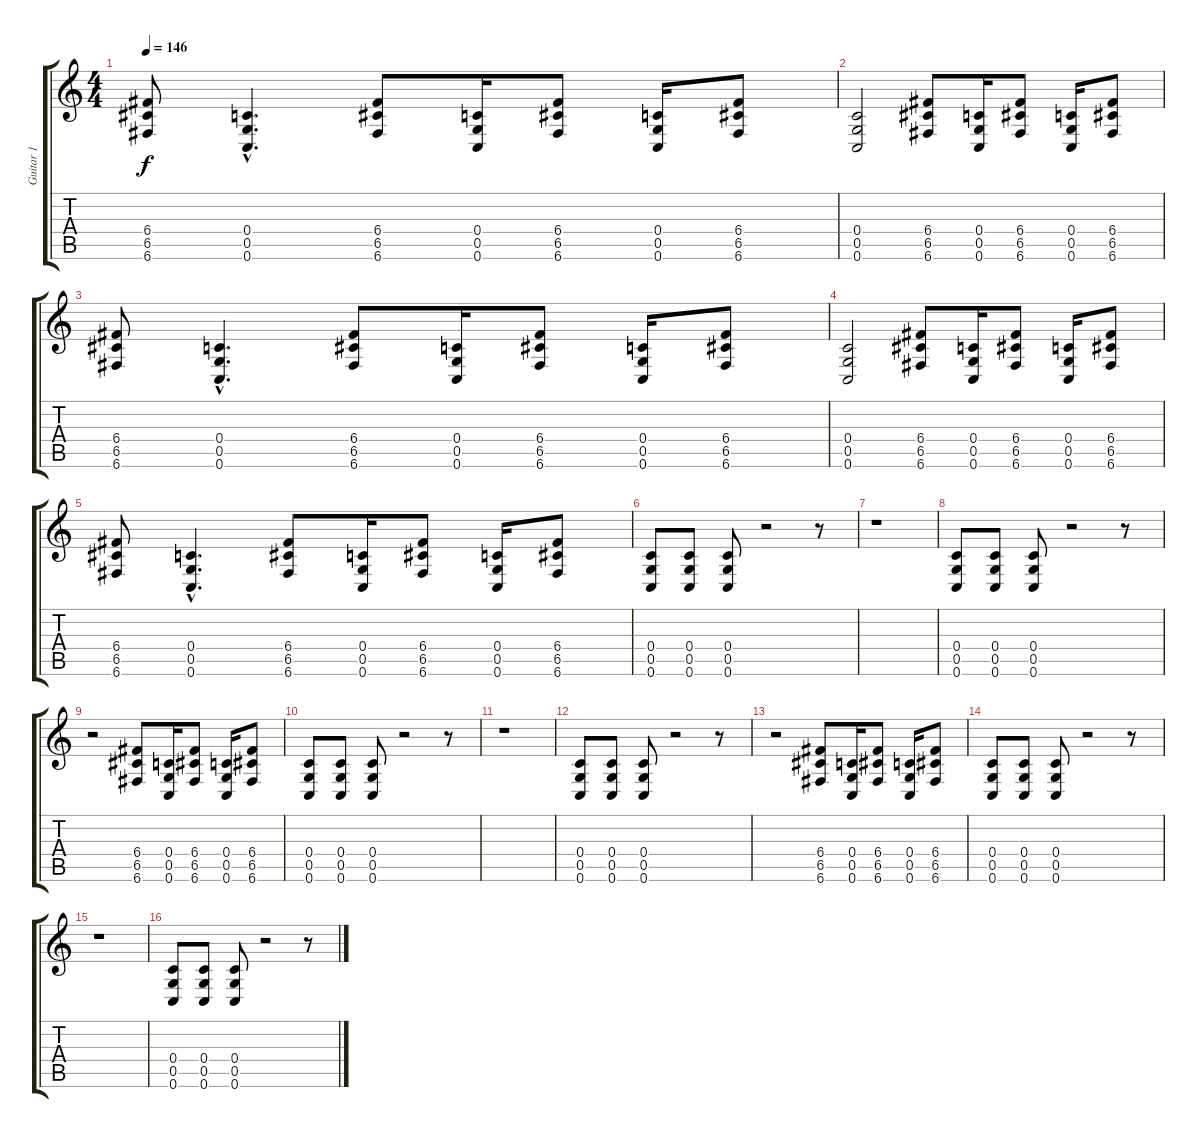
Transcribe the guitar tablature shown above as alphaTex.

\track ("Guitar 1" "Guitar 1") {instrument distortionguitar}
\staff {score tabs}
\tuning (D4 A3 F3 C3 G2 C2) {hide}
\ts (4 4)
\tempo 146
\clef g2
\ks c
(6.4 6.5 6.6).8{dy f} (0.4{hac} 0.5{hac} 0.6{hac}).4{d} (6.4 6.5 6.6).8 (0.4 0.5 0.6).16 (6.4 6.5 6.6).8 (0.4 0.5 0.6).16 (6.4 6.5 6.6).8 |
(0.4 0.5 0.6).2 (6.4 6.5 6.6).8 (0.4 0.5 0.6).16 (6.4 6.5 6.6).8 (0.4 0.5 0.6).16 (6.4 6.5 6.6).8 |
(6.4 6.5 6.6).8 (0.4{hac} 0.5{hac} 0.6{hac}).4{d} (6.4 6.5 6.6).8 (0.4 0.5 0.6).16 (6.4 6.5 6.6).8 (0.4 0.5 0.6).16 (6.4 6.5 6.6).8 |
(0.4 0.5 0.6).2 (6.4 6.5 6.6).8 (0.4 0.5 0.6).16 (6.4 6.5 6.6).8 (0.4 0.5 0.6).16 (6.4 6.5 6.6).8 |
(6.4 6.5 6.6).8 (0.4{hac} 0.5{hac} 0.6{hac}).4{d} (6.4 6.5 6.6).8 (0.4 0.5 0.6).16 (6.4 6.5 6.6).8 (0.4 0.5 0.6).16 (6.4 6.5 6.6).8 |
(0.4 0.5 0.6).8 (0.4 0.5 0.6).8 (0.4 0.5 0.6).8 r.2 r.8 |
r.1 |
(0.4 0.5 0.6).8 (0.4 0.5 0.6).8 (0.4 0.5 0.6).8 r.2 r.8 |
r.2 (6.4 6.5 6.6).8 (0.4 0.5 0.6).16 (6.4 6.5 6.6).8 (0.4 0.5 0.6).16 (6.4 6.5 6.6).8 |
(0.4 0.5 0.6).8 (0.4 0.5 0.6).8 (0.4 0.5 0.6).8 r.2 r.8 |
r.1 |
(0.4 0.5 0.6).8 (0.4 0.5 0.6).8 (0.4 0.5 0.6).8 r.2 r.8 |
r.2 (6.4 6.5 6.6).8 (0.4 0.5 0.6).16 (6.4 6.5 6.6).8 (0.4 0.5 0.6).16 (6.4 6.5 6.6).8 |
(0.4 0.5 0.6).8 (0.4 0.5 0.6).8 (0.4 0.5 0.6).8 r.2 r.8 |
r.1 |
(0.4 0.5 0.6).8 (0.4 0.5 0.6).8 (0.4 0.5 0.6).8 r.2 r.8
